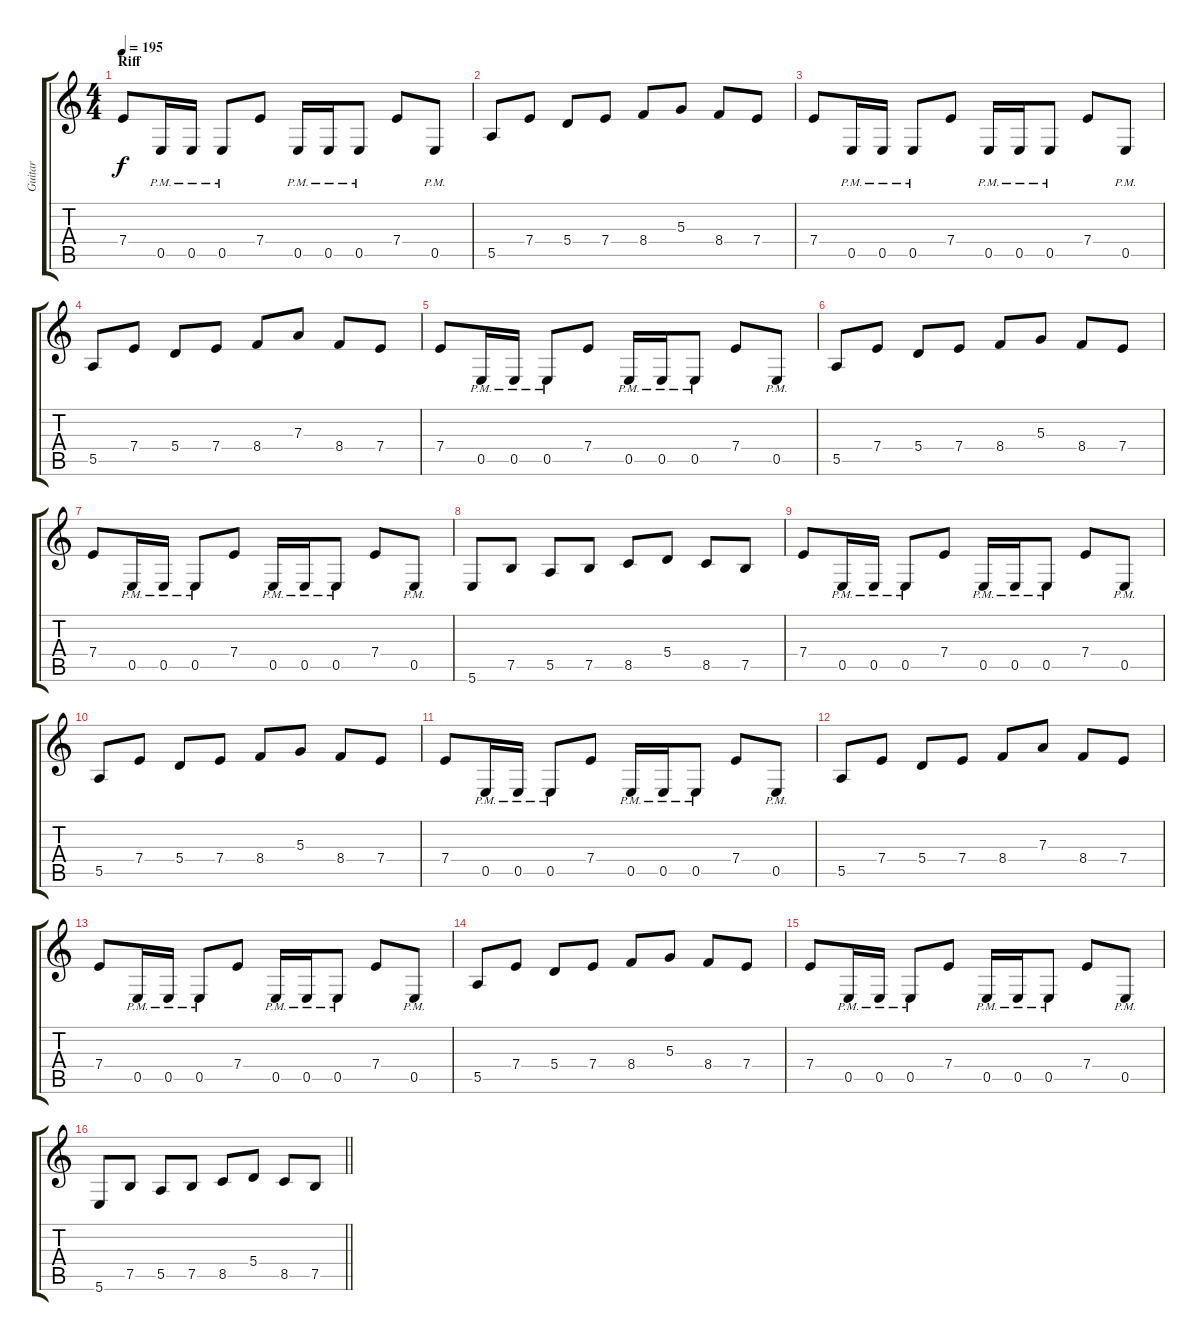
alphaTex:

\track ("Guitar" "Guitar") {instrument distortionguitar}
\staff {score tabs}
\tuning (B3 Gb3 D3 A2 E2 B1) {hide}
\ts (4 4)
\section ("" "Riff")
\tempo 195
\clef g2
\ks c
7.4.8{dy f balance 8} 0.5{pm}.16 0.5{pm}.16 0.5{pm}.8 7.4.8 0.5{pm}.16 0.5{pm}.16 0.5{pm}.8 7.4.8 0.5{pm}.8 |
5.5.8 7.4.8 5.4.8 7.4.8 8.4.8 5.3.8 8.4.8 7.4.8 |
7.4.8 0.5{pm}.16 0.5{pm}.16 0.5{pm}.8 7.4.8 0.5{pm}.16 0.5{pm}.16 0.5{pm}.8 7.4.8 0.5{pm}.8 |
5.5.8 7.4.8 5.4.8 7.4.8 8.4.8 7.3.8 8.4.8 7.4.8 |
7.4.8 0.5{pm}.16 0.5{pm}.16 0.5{pm}.8 7.4.8 0.5{pm}.16 0.5{pm}.16 0.5{pm}.8 7.4.8 0.5{pm}.8 |
5.5.8 7.4.8 5.4.8 7.4.8 8.4.8 5.3.8 8.4.8 7.4.8 |
7.4.8 0.5{pm}.16 0.5{pm}.16 0.5{pm}.8 7.4.8 0.5{pm}.16 0.5{pm}.16 0.5{pm}.8 7.4.8 0.5{pm}.8 |
5.6.8 7.5.8 5.5.8 7.5.8 8.5.8 5.4.8 8.5.8 7.5.8 |
7.4.8{balance 0} 0.5{pm}.16 0.5{pm}.16 0.5{pm}.8 7.4.8 0.5{pm}.16 0.5{pm}.16 0.5{pm}.8 7.4.8 0.5{pm}.8 |
5.5.8 7.4.8 5.4.8 7.4.8 8.4.8 5.3.8 8.4.8 7.4.8 |
7.4.8 0.5{pm}.16 0.5{pm}.16 0.5{pm}.8 7.4.8 0.5{pm}.16 0.5{pm}.16 0.5{pm}.8 7.4.8 0.5{pm}.8 |
5.5.8 7.4.8 5.4.8 7.4.8 8.4.8 7.3.8 8.4.8 7.4.8 |
7.4.8 0.5{pm}.16 0.5{pm}.16 0.5{pm}.8 7.4.8 0.5{pm}.16 0.5{pm}.16 0.5{pm}.8 7.4.8 0.5{pm}.8 |
5.5.8 7.4.8 5.4.8 7.4.8 8.4.8 5.3.8 8.4.8 7.4.8 |
7.4.8 0.5{pm}.16 0.5{pm}.16 0.5{pm}.8 7.4.8 0.5{pm}.16 0.5{pm}.16 0.5{pm}.8 7.4.8 0.5{pm}.8 |
\barLineRight lightlight
5.6.8 7.5.8 5.5.8 7.5.8 8.5.8 5.4.8 8.5.8 7.5.8
